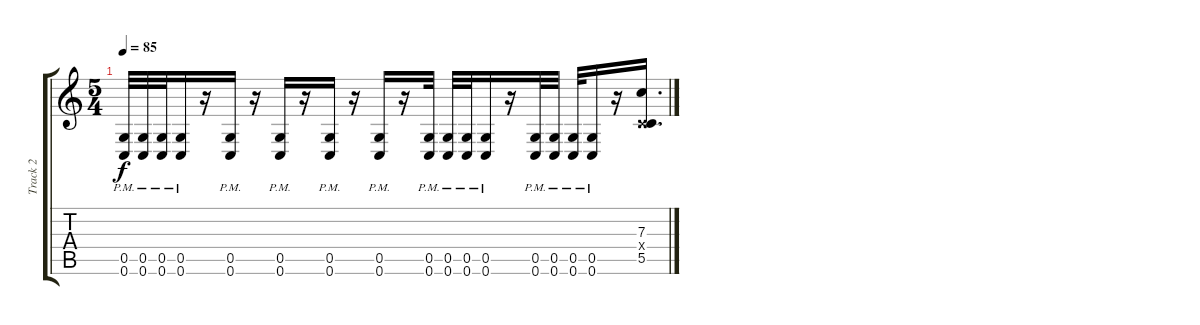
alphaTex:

\track ("Track 2" "Track 2") {instrument distortionguitar}
\staff {score tabs}
\tuning (D4 A3 F3 C3 G2 C2) {hide}
\ts (5 4)
\tempo 85
\clef g2
\ks c
(0.5{pm} 0.6{pm}).32{dy f} (0.5{pm} 0.6{pm}).32 (0.5{pm} 0.6{pm}).32 (0.5{pm} 0.6{pm}).16 r.16 (0.5{pm} 0.6{pm}).16 r.16 (0.5{pm} 0.6{pm}).16 r.16 (0.5{pm} 0.6{pm}).16 r.16 (0.5{pm} 0.6{pm}).16 r.16 (0.5{pm} 0.6{pm}).32 (0.5{pm} 0.6{pm}).32 (0.5{pm} 0.6{pm}).32 (0.5{pm} 0.6{pm}).16 r.16 (0.5{pm} 0.6{pm}).32 (0.5{pm} 0.6{pm}).32 (0.5{pm} 0.6{pm}).32 (0.5{pm} 0.6{pm}).16 r.16 (7.3 0.4{x} 5.5).16{d}
